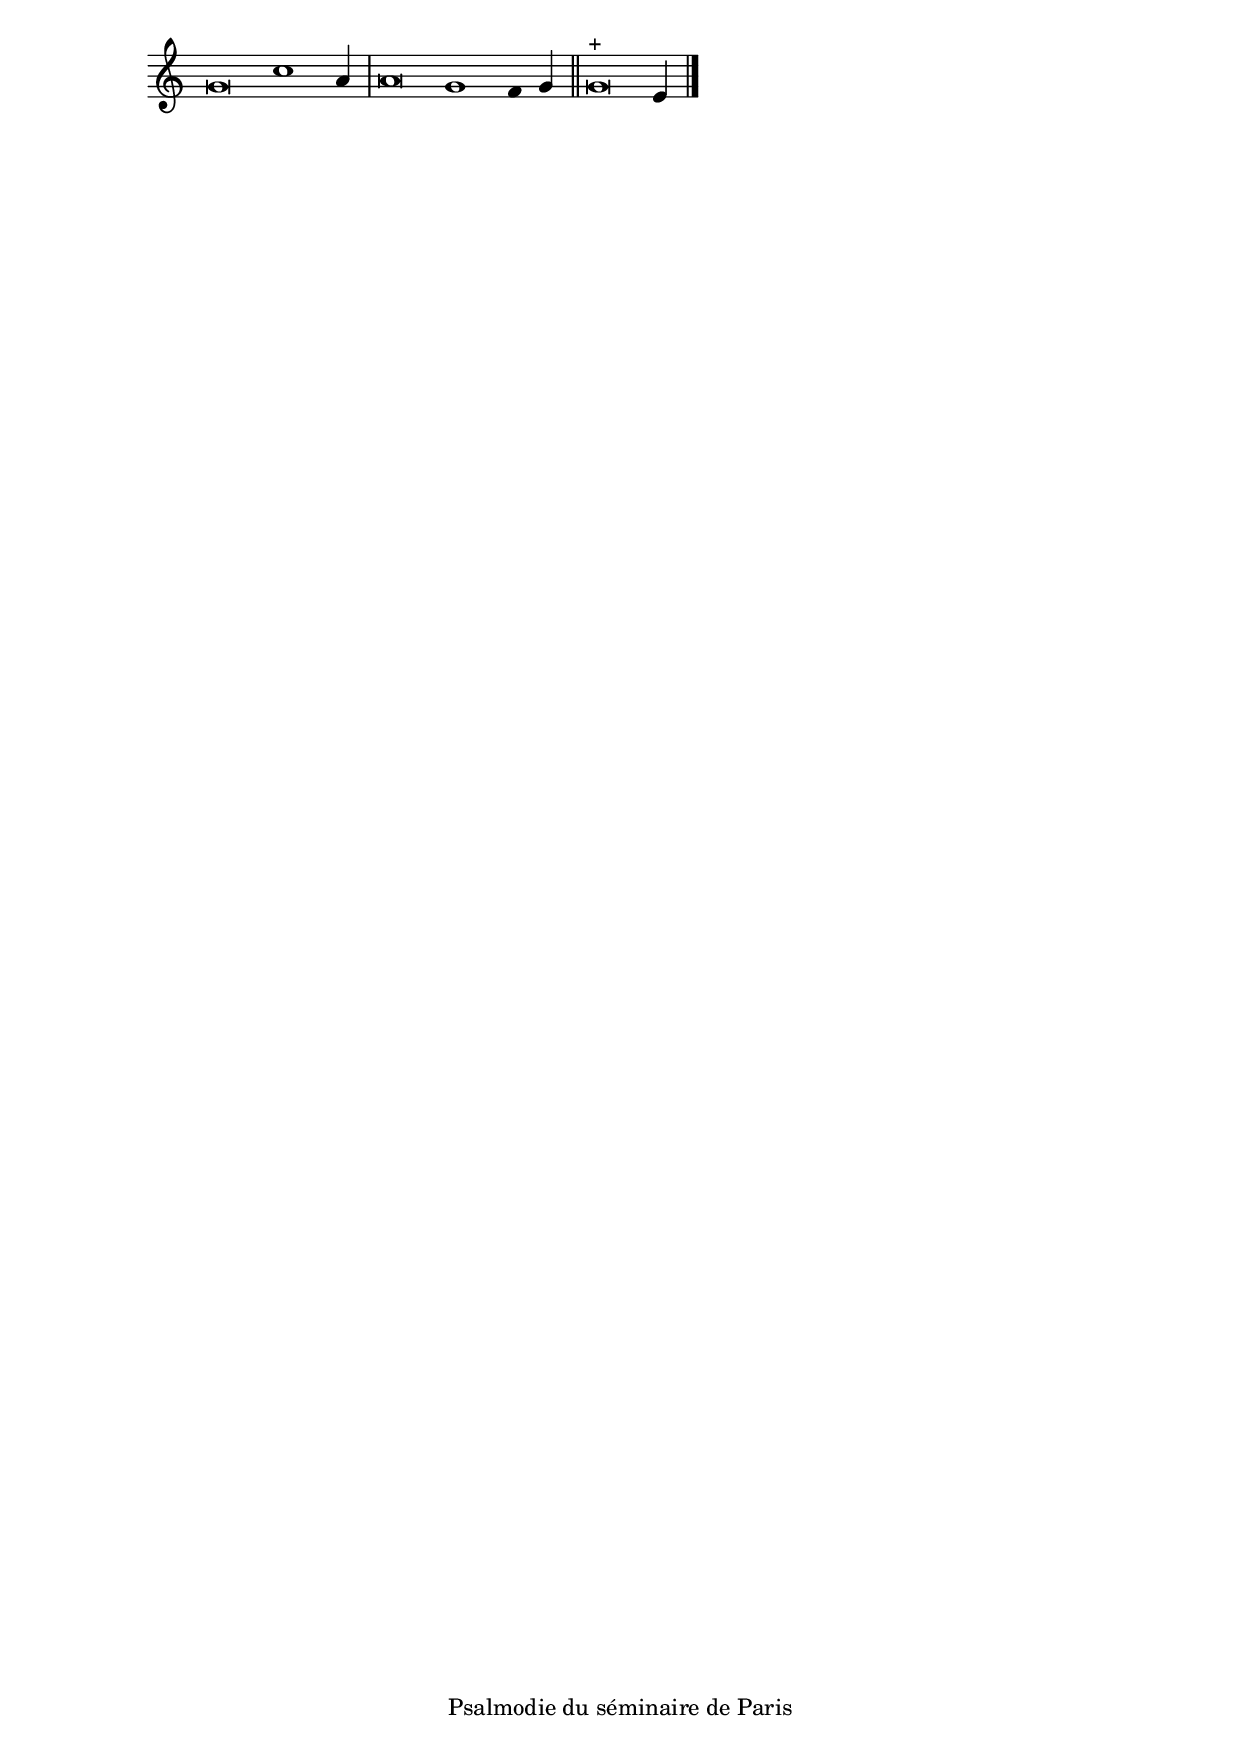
\version "2.20.0"
\language "italiano"

stemOff = \hide Staff.Stem
stemOn  = \undo \stemOff

\header {
  %title = "Psaume 143"
  %tagline = ##f
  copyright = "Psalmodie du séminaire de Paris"
}

\score {
  \new Staff \with { \remove "Time_signature_engraver" }
  \relative
  {
    \cadenzaOn
    \stemOff sol'\breve do1 \stemOn la4
    \bar "|"
    \stemOff la\breve sol1 fa4 \stemOn sol4
    \bar "||"
    \stemOff sol\breve^\markup{+} \stemOn mi4
    \bar "|."
  }
}